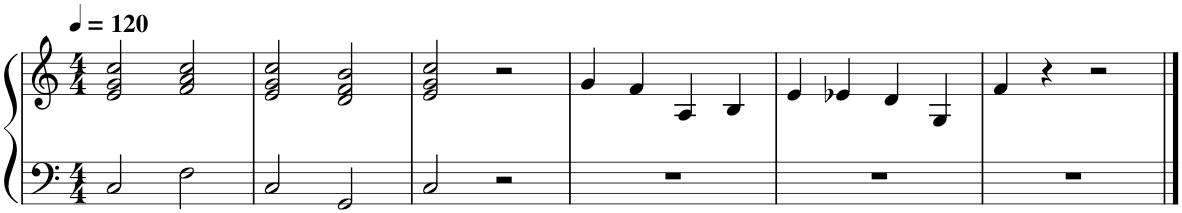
**kern	**kern
*part1	*part1
*staff2	*staff1
*I"Piano	*
*I'Pno.	*
*clefF4	*clefG2
*k[]	*k[]
*M4/4	*M4/4
*MM120	*MM120
=1	=1
2C/	2e/ 2g/ 2cc/
2F\	2f/ 2a/ 2cc/
=2	=2
2C/	2e/ 2g/ 2cc/
2GG/	2d/ 2f/ 2b/
=3	=3
2C/	2e/ 2g/ 2cc/
2r	2r
=4	=4
1r	4g/
.	4f/
.	4A/
.	4B/
=5	=5
1r	4e/
.	4e-X/
.	4d/
.	4G/
=6	=6
1r	4f/
.	4r
.	2r
==	==
*-	*-
